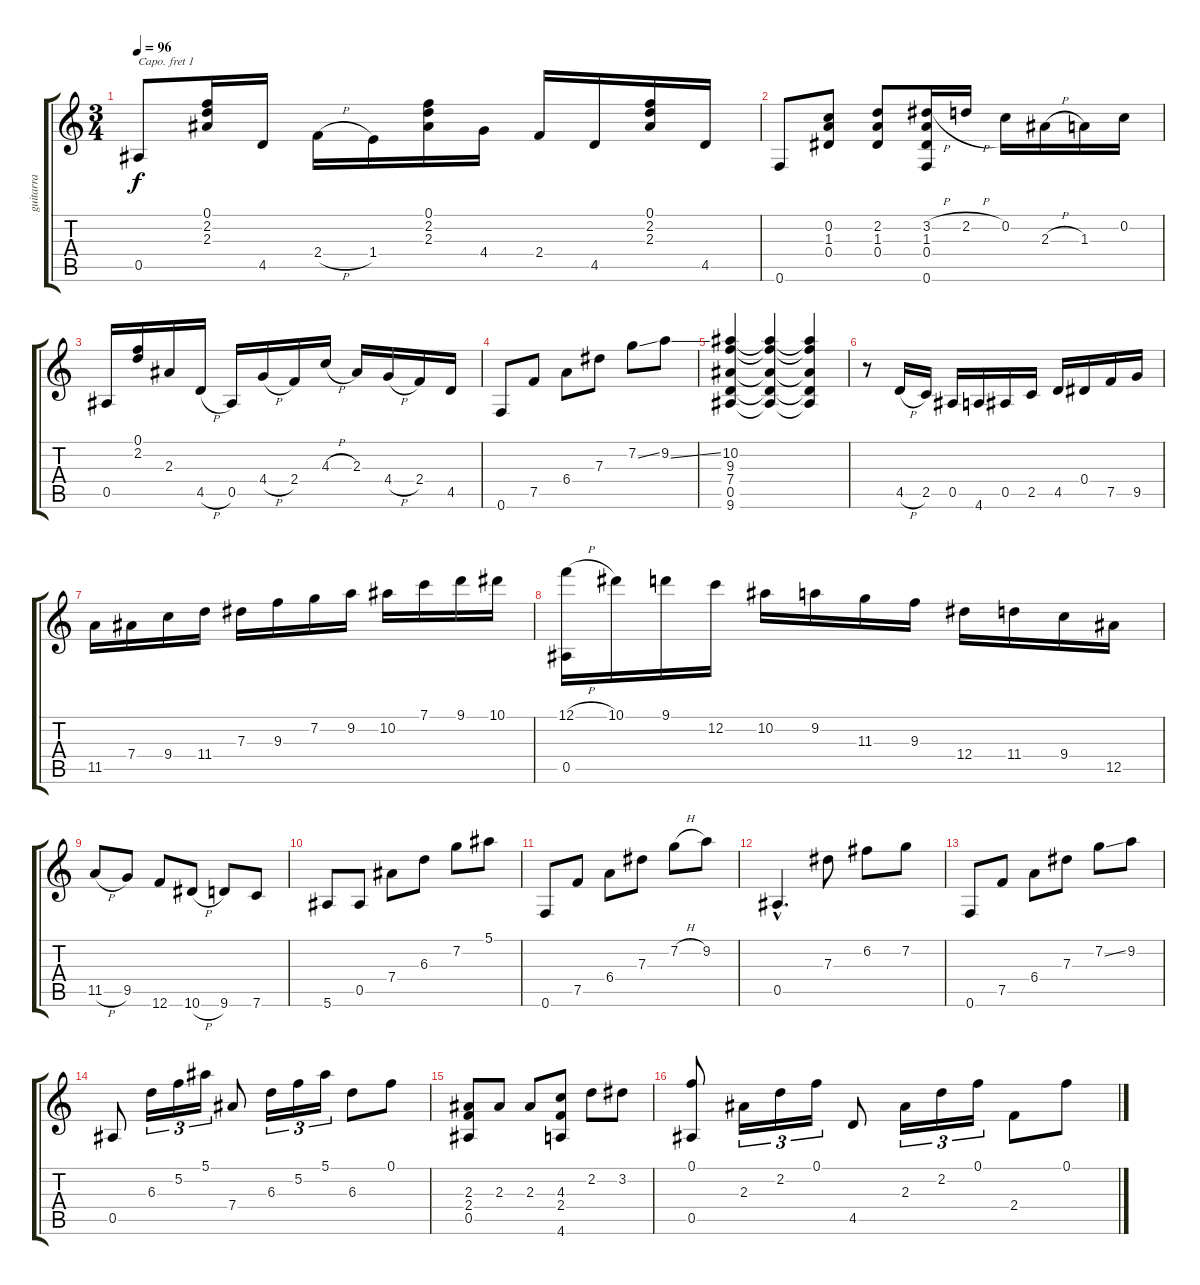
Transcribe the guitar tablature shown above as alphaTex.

\track ("guitarra" "guitarra") {instrument acousticguitarnylon}
\staff {score tabs}
\capo 1
\tuning (E4 B3 G3 D3 A2 E2) {hide}
\ts (3 4)
\tempo 96
\clef g2
\ks c
0.5.8{dy f} (0.1 2.2 2.3).16 4.5.16 2.4{h}.16 1.4.16 (0.1 2.2 2.3).16 4.4.16 2.4.16 4.5.16 (0.1 2.2 2.3).16 4.5.16 |
0.6.8 (0.2 1.3 0.4).8 (2.2 1.3 0.4).8 (3.2{h} 1.3 0.4 0.6).16 2.2{h}.16 0.2.16 2.3{h}.16 1.3.16 0.2.16 |
0.5.16 (0.1 2.2).16 2.3.16 4.5{h}.16 0.5.16 4.4{h}.16 2.4.16 4.3{h}.16 2.3.16 4.4{h}.16 2.4.16 4.5.16 |
0.6.8 7.5.8 6.4.8 7.3.8 7.2{ss}.8 9.2{ss}.8 |
(10.2 9.3 7.4 0.5 9.6).4 (10.2{t} 9.3{t} 7.4{t} 0.5{t} 9.6{t}).4 (10.2{t} 9.3{t} 7.4{t} 0.5{t} 9.6{t}).4 |
r.8 4.5{h}.16 2.5.16 0.5.16 4.6.16 0.5.16 2.5.16 4.5.16 0.4.16 7.5.16 9.5.16 |
11.5.16 7.4.16 9.4.16 11.4.16 7.3.16 9.3.16 7.2.16 9.2.16 10.2.16 7.1.16 9.1.16 10.1.16 |
(12.1{h} 0.5).16 10.1.16 9.1.16 12.2.16 10.2.16 9.2.16 11.3.16 9.3.16 12.4.16 11.4.16 9.4.16 12.5.16 |
11.5{h}.8 9.5.8 12.6.8 10.6{h}.8 9.6.8 7.6.8 |
5.6.8 0.5.8 7.4.8 6.3.8 7.2.8 5.1.8 |
0.6.8 7.5.8 6.4.8 7.3.8 7.2{h}.8 9.2.8 |
0.5{hac}.4{d} 7.3.8 6.2.8 7.2.8 |
0.6.8 7.5.8 6.4.8 7.3.8 7.2{ss}.8 9.2.8 |
0.5.8 6.3.16{tu (3 2)} 5.2.16{tu (3 2)} 5.1.16{tu (3 2)} 7.4.8 6.3.16{tu (3 2)} 5.2.16{tu (3 2)} 5.1.16{tu (3 2)} 6.3.8 0.1.8 |
(2.3 2.4 0.5).8 2.3.8 2.3.8 (4.3 2.4 4.6).8 2.2.8 3.2.8 |
(0.1 0.5).8 2.3.16{tu (3 2)} 2.2.16{tu (3 2)} 0.1.16{tu (3 2)} 4.5.8 2.3.16{tu (3 2)} 2.2.16{tu (3 2)} 0.1.16{tu (3 2)} 2.4.8 0.1.8
